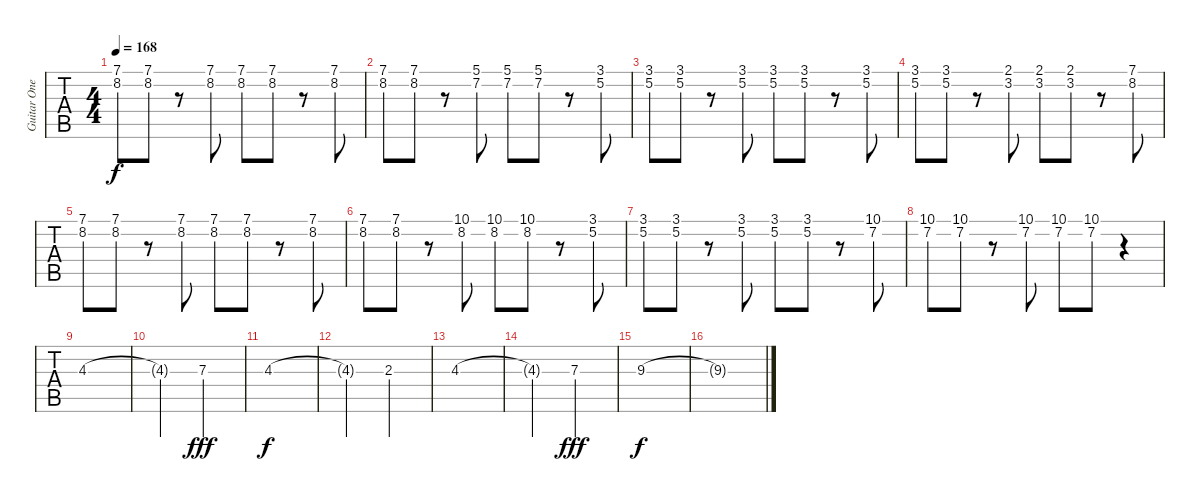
\track ("Guitar One" "Guitar One") {instrument electricguitarclean}
\staff {tabs}
\tuning (E4 B3 G3 D3 A2 E2) {hide}
\ts (4 4)
\tempo 168
\clef g2
\ks c
(7.1 8.2).8{dy f} (7.1 8.2).8 r.8 (7.1 8.2).8 (7.1 8.2).8 (7.1 8.2).8 r.8 (7.1 8.2).8 |
(7.1 8.2).8 (7.1 8.2).8 r.8 (5.1 7.2).8 (5.1 7.2).8 (5.1 7.2).8 r.8 (3.1 5.2).8 |
(3.1 5.2).8 (3.1 5.2).8 r.8 (3.1 5.2).8 (3.1 5.2).8 (3.1 5.2).8 r.8 (3.1 5.2).8 |
(3.1 5.2).8 (3.1 5.2).8 r.8 (2.1 3.2).8 (2.1 3.2).8 (2.1 3.2).8 r.8 (7.1 8.2).8 |
(7.1 8.2).8 (7.1 8.2).8 r.8 (7.1 8.2).8 (7.1 8.2).8 (7.1 8.2).8 r.8 (7.1 8.2).8 |
(7.1 8.2).8 (7.1 8.2).8 r.8 (10.1 8.2).8 (10.1 8.2).8 (10.1 8.2).8 r.8 (3.1 5.2).8 |
(3.1 5.2).8 (3.1 5.2).8 r.8 (3.1 5.2).8 (3.1 5.2).8 (3.1 5.2).8 r.8 (10.1 7.2).8 |
(10.1 7.2).8 (10.1 7.2).8 r.8 (10.1 7.2).8 (10.1 7.2).8 (10.1 7.2).8 r.4 |
4.3.1{balance 5} |
4.3{t}.2 7.3{hac}.2{dy fff} |
4.3.1{dy f} |
4.3{t}.2 2.3.2 |
4.3.1 |
4.3{t}.2 7.3{hac}.2{dy fff} |
9.3.1{dy f} |
9.3{t}.1
